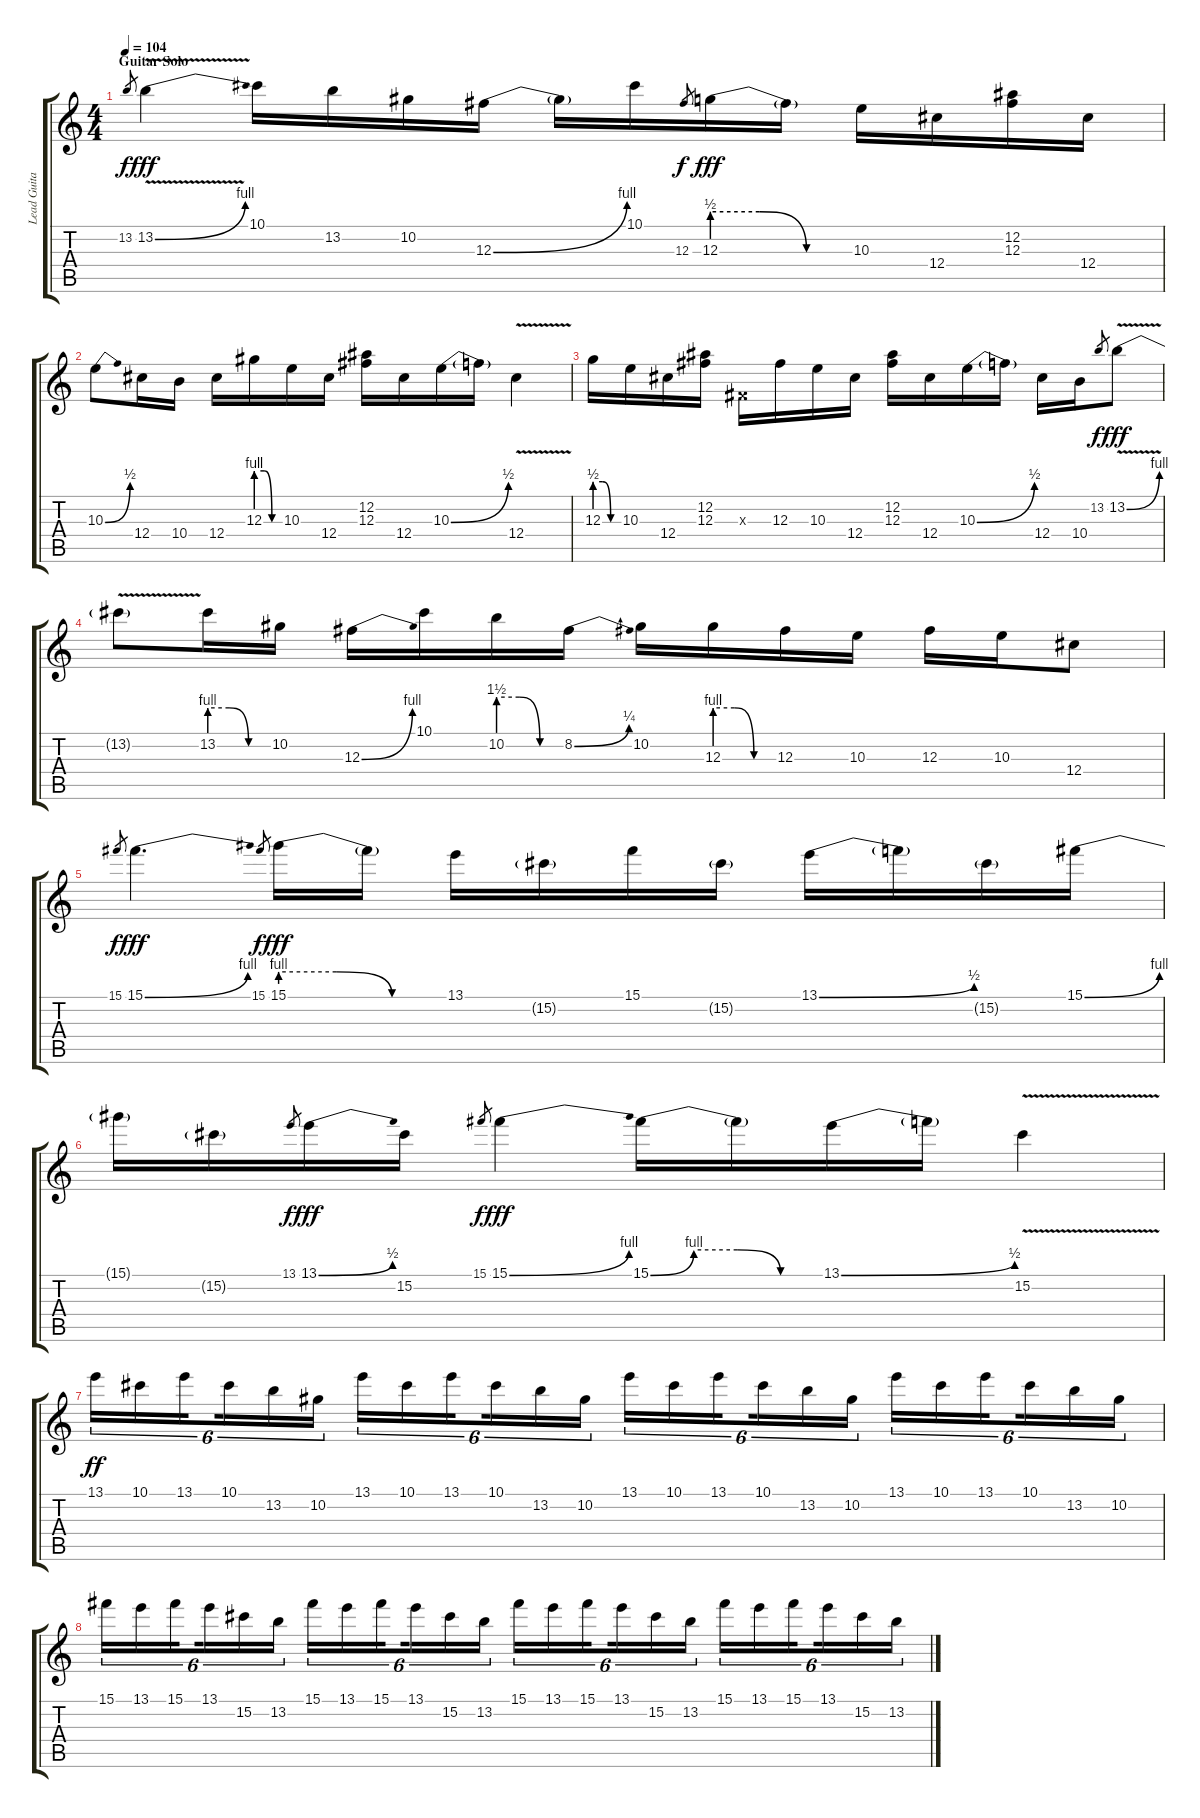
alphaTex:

\track ("Lead Guitar" "Lead Guita") {instrument overdrivenguitar}
\staff {score tabs}
\tuning (Eb4 Bb3 Gb3 Db3 Ab2 Eb2) {hide}
\ts (4 4)
\section ("" "Guitar Solo")
\tempo 104
\clef g2
\ks c
13.2.8{gr dy f} 13.2{be (bend 0 0 60 4) v}.4{dy fff} 10.1.16 13.2.16 10.2.16 12.3{be (bend 0 0 60 4)}.16 12.3{t}.16 10.1.16 12.3.8{gr dy f} 12.3{be (custom 0 2 20 2 40 0 60 0)}.16{dy fff} 12.3{t}.16 10.3.16 12.4.16 (12.2 12.3).16 12.4.16 |
10.3{be (bend 0 0 60 2)}.8 12.4.16 10.4.16 12.4.16 12.3{be (custom 0 4 20 4 40 0 60 0)}.16 10.3.16 12.4.16 (12.2 12.3).16 12.4.16 10.3{be (bend 0 0 60 2)}.16 10.3{t}.16 12.4{v}.4 |
12.3{be (custom 0 2 20 2 40 0 60 0)}.16 10.3.16 12.4.16 (12.2 12.3).16 0.3{x}.16 12.3.16 10.3.16 12.4.16 (12.2 12.3).16 12.4.16 10.3{be (bend 0 0 60 2)}.16 10.3{t}.16 12.4.16 10.4.16 13.2.8{gr dy f} 13.2{be (bend 0 0 60 4) v}.8{dy fff} |
13.2{t}.8 13.2{be (custom 0 4 20 4 40 0 60 0)}.16 10.2.16 12.3{be (bend 0 0 60 4)}.16 10.1.16 10.2{be (custom 0 6 20 6 40 0 60 0)}.16 8.2{be (bend 0 0 60 1)}.16 10.2.16 12.3{be (custom 0 4 20 4 40 0 60 0)}.16 12.3.16 10.3.16 12.3.16 10.3.16 12.4.8 |
15.1.8{gr dy f} 15.1{be (bend 0 0 60 4)}.4{d dy fff} 15.1.8{gr dy f} 15.1{be (custom 0 4 20 4 40 0 60 0)}.16{dy fff} 15.1{t}.16 13.1.16 15.2{g}.16 15.1.16 15.2{g}.16 13.1{be (bend 0 0 60 2)}.16 13.1{t}.16 15.2{g}.16 15.1{be (bend 0 0 60 4)}.16 |
15.1{t}.16 15.2{g}.16 13.1.8{gr dy f} 13.1{be (bend 0 0 60 2)}.16{dy fff} 15.2.16 15.1.8{gr dy f} 15.1{be (bend 0 0 60 4)}.4{dy fff} 15.1{be (custom 0 0 15 4 30 4 45 0 60 0)}.16 15.1{t}.16 13.1{be (bend 0 0 60 2)}.16 13.1{t}.16 15.2{v}.4 |
13.1.16{tu (6 4) dy ff} 10.1.16{tu (6 4)} 13.1.16{tu (6 4) beam splitsecondary} 10.1.16{tu (6 4)} 13.2.16{tu (6 4)} 10.2.16{tu (6 4)} 13.1.16{tu (6 4)} 10.1.16{tu (6 4)} 13.1.16{tu (6 4) beam splitsecondary} 10.1.16{tu (6 4)} 13.2.16{tu (6 4)} 10.2.16{tu (6 4)} 13.1.16{tu (6 4)} 10.1.16{tu (6 4)} 13.1.16{tu (6 4) beam splitsecondary} 10.1.16{tu (6 4)} 13.2.16{tu (6 4)} 10.2.16{tu (6 4)} 13.1.16{tu (6 4)} 10.1.16{tu (6 4)} 13.1.16{tu (6 4) beam splitsecondary} 10.1.16{tu (6 4)} 13.2.16{tu (6 4)} 10.2.16{tu (6 4)} |
15.1.16{tu (6 4)} 13.1.16{tu (6 4)} 15.1.16{tu (6 4) beam splitsecondary} 13.1.16{tu (6 4)} 15.2.16{tu (6 4)} 13.2.16{tu (6 4)} 15.1.16{tu (6 4)} 13.1.16{tu (6 4)} 15.1.16{tu (6 4) beam splitsecondary} 13.1.16{tu (6 4)} 15.2.16{tu (6 4)} 13.2.16{tu (6 4)} 15.1.16{tu (6 4)} 13.1.16{tu (6 4)} 15.1.16{tu (6 4) beam splitsecondary} 13.1.16{tu (6 4)} 15.2.16{tu (6 4)} 13.2.16{tu (6 4)} 15.1.16{tu (6 4)} 13.1.16{tu (6 4)} 15.1.16{tu (6 4) beam splitsecondary} 13.1.16{tu (6 4)} 15.2.16{tu (6 4)} 13.2.16{tu (6 4)}
